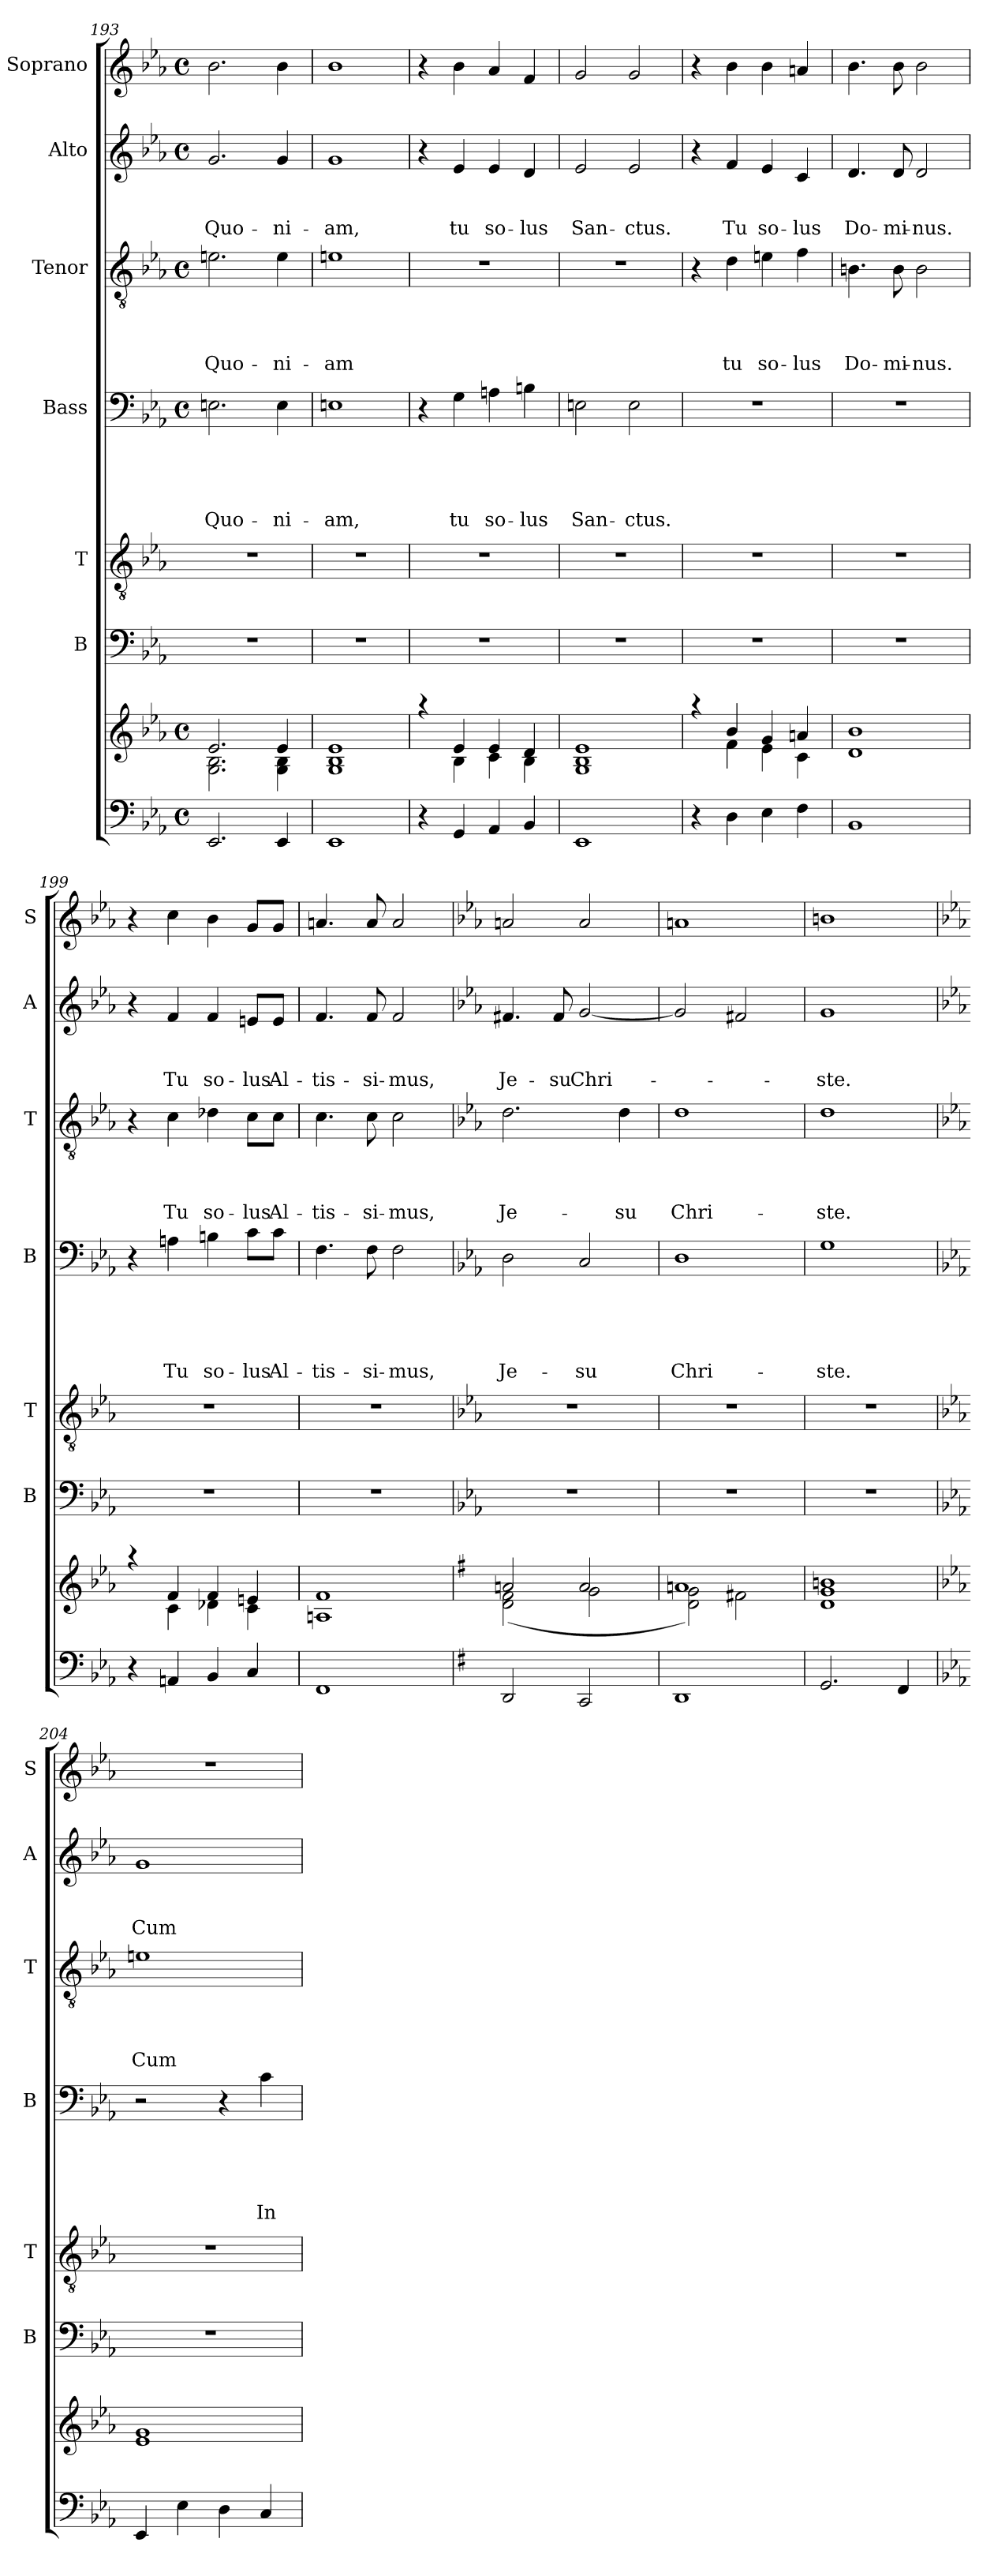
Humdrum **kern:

**kern	**kern	**kern	**kern	**kern	**text	**text	**text	**text	**text	**kern	**text	**text	**text	**text	**kern	**text	**text	**text	**kern
*part8	*part7	*part6	*part5	*part4	*part4	*part4	*part4	*part4	*part4	*part3	*part3	*part3	*part3	*part3	*part2	*part2	*part2	*part2	*part1
*staff8	*staff7	*staff6	*staff5	*staff4	*staff4	*staff4	*staff4	*staff4	*staff4	*staff3	*staff3	*staff3	*staff3	*staff3	*staff2	*staff2	*staff2	*staff2	*staff1
*	*	*I"B	*I"T	*I"Bass	*	*	*	*	*	*I"Tenor	*	*	*	*	*I"Alto	*	*	*	*I"Soprano
*	*	*I'B	*I'T	*I'B	*	*	*	*	*	*I'T	*	*	*	*	*I'A	*	*	*	*I'S
!!LO:PB:g=z
*clefF4	*clefG2	*clefF4	*clefGv2	*clefF4	*	*	*	*	*	*clefGv2	*	*	*	*	*clefG2	*	*	*	*clefG2
*k[b-e-a-]	*k[b-e-a-]	*k[b-e-a-]	*k[b-e-a-]	*k[b-e-a-]	*	*	*	*	*	*k[b-e-a-]	*	*	*	*	*k[b-e-a-]	*	*	*	*k[b-e-a-]
*E-:	*E-:	*E-:	*E-:	*E-:	*	*	*	*	*	*E-:	*	*	*	*	*E-:	*	*	*	*E-:
*M4/4	*M4/4	*	*	*M4/4	*	*	*	*	*	*M4/4	*	*	*	*	*M4/4	*	*	*	*M4/4
*met(c)	*met(c)	*	*	*met(c)	*	*	*	*	*	*met(c)	*	*	*	*	*met(c)	*	*	*	*met(c)
=193	=193	=193	=193	=193	=193	=193	=193	=193	=193	=193	=193	=193	=193	=193	=193	=193	=193	=193	=193
*	*^	*	*	*	*	*	*	*	*	*	*	*	*	*	*	*	*	*	*
!	!	!	!	!	!	!	!	!	!	!LO:LY:b	!	!	!	!	!LO:LY:b	!	!	!	!LO:LY:b	!
2.EE-/	2.e-/	2.G\ 2.B-\	1r	1r	2.E\	.	.	.	.	Quo-	2.e\	.	.	.	Quo-	2.g/	.	.	Quo-	2.b-\
!	!	!	!	!	!	!	!	!	!	!LO:LY:b	!	!	!	!	!LO:LY:b	!	!	!	!LO:LY:b	!
4EE-/	4e-/	4G\ 4B-\	.	.	4E\	.	.	.	.	-ni-	4e\	.	.	.	-ni-	4g/	.	.	-ni-	4b-\
=194	=194	=194	=194	=194	=194	=194	=194	=194	=194	=194	=194	=194	=194	=194	=194	=194	=194	=194	=194	=194
!	!	!	!	!	!	!	!	!	!	!LO:LY:b	!	!	!	!	!LO:LY:b	!	!	!	!LO:LY:b	!
*	*v	*v	*	*	*	*	*	*	*	*	*	*	*	*	*	*	*	*	*	*
1EE-	1G 1B- 1e-	1r	1r	1E	.	.	.	.	-am,	1e	.	.	.	-am	1g	.	.	-am,	1b-
=195	=195	=195	=195	=195	=195	=195	=195	=195	=195	=195	=195	=195	=195	=195	=195	=195	=195	=195	=195
*	*^	*	*	*	*	*	*	*	*	*	*	*	*	*	*	*	*	*	*
4r	4raa	4ryy	1r	1r	4r	.	.	.	.	.	1r	.	.	.	.	4r	.	.	.	4r
!	!	!	!	!	!	!	!	!	!	!LO:LY:b	!	!	!	!	!	!	!	!	!LO:LY:b	!
4GG/	4e-/	4B-\	.	.	4G\	.	.	.	.	tu	.	.	.	.	.	4e-/	.	.	tu	4b-\
!	!	!	!	!	!	!	!	!	!	!LO:LY:b	!	!	!	!	!	!	!	!	!LO:LY:b	!
4AA-/	4e-/	4c\	.	.	4A\	.	.	.	.	so-	.	.	.	.	.	4e-/	.	.	so-	4a-/
!	!	!	!	!	!	!	!	!	!	!LO:LY:b	!	!	!	!	!	!	!	!	!LO:LY:b	!
4BB-/	4d/	4B-\	.	.	4B\	.	.	.	.	-lus	.	.	.	.	.	4d/	.	.	-lus	4f/
=196	=196	=196	=196	=196	=196	=196	=196	=196	=196	=196	=196	=196	=196	=196	=196	=196	=196	=196	=196	=196
!	!	!	!	!	!	!	!	!	!	!LO:LY:b	!	!	!	!	!	!	!	!	!LO:LY:b	!
*	*v	*v	*	*	*	*	*	*	*	*	*	*	*	*	*	*	*	*	*	*
1EE-	1G 1B- 1e-	1r	1r	2E\	.	.	.	.	San-	1r	.	.	.	.	2e-/	.	.	San-	2g/
!	!	!	!	!	!	!	!	!	!LO:LY:b	!	!	!	!	!	!	!	!	!LO:LY:b	!
.	.	.	.	2E\	.	.	.	.	-ctus.	.	.	.	.	.	2e-/	.	.	-ctus.	2g/
=197	=197	=197	=197	=197	=197	=197	=197	=197	=197	=197	=197	=197	=197	=197	=197	=197	=197	=197	=197
*	*^	*	*	*	*	*	*	*	*	*	*	*	*	*	*	*	*	*	*
4r	4raa	4ryy	1r	1r	1r	.	.	.	.	.	4r	.	.	.	.	4r	.	.	.	4r
!	!	!	!	!	!	!	!	!	!	!	!	!	!	!	!LO:LY:b	!	!	!	!LO:LY:b	!
4D\	4b-/	4f\	.	.	.	.	.	.	.	.	4d\	.	.	.	tu	4f/	.	.	Tu	4b-\
!	!	!	!	!	!	!	!	!	!	!	!	!	!	!	!LO:LY:b	!	!	!	!LO:LY:b	!
4E-\	4g/	4e-\	.	.	.	.	.	.	.	.	4e\	.	.	.	so-	4e-/	.	.	so-	4b-\
!	!	!	!	!	!	!	!	!	!	!	!	!	!	!	!LO:LY:b	!	!	!	!LO:LY:b	!
4F\	4an/	4c\	.	.	.	.	.	.	.	.	4f\	.	.	.	-lus	4c/	.	.	-lus	4an/
=198	=198	=198	=198	=198	=198	=198	=198	=198	=198	=198	=198	=198	=198	=198	=198	=198	=198	=198	=198	=198
!	!	!	!	!	!	!	!	!	!	!	!	!	!	!	!LO:LY:b	!	!	!	!LO:LY:b	!
*	*v	*v	*	*	*	*	*	*	*	*	*	*	*	*	*	*	*	*	*	*
1BB-	1d 1b-	1r	1r	1r	.	.	.	.	.	4.B\	.	.	.	Do-	4.d/	.	.	Do-	4.b-\
!	!	!	!	!	!	!	!	!	!	!	!	!	!	!LO:LY:b	!	!	!	!LO:LY:b	!
.	.	.	.	.	.	.	.	.	.	8B\	.	.	.	-mi-	8d/	.	.	-mi-	8b-\
!	!	!	!	!	!	!	!	!	!	!	!	!	!	!LO:LY:b	!	!	!	!LO:LY:b	!
.	.	.	.	.	.	.	.	.	.	2B\	.	.	.	-nus.	2d/	.	.	-nus.	2b-\
!!LO:LB:g=z
=199	=199	=199	=199	=199	=199	=199	=199	=199	=199	=199	=199	=199	=199	=199	=199	=199	=199	=199	=199
*	*^	*	*	*	*	*	*	*	*	*	*	*	*	*	*	*	*	*	*
4r	4raa	4ryy	1r	1r	4r	.	.	.	.	.	4r	.	.	.	.	4r	.	.	.	4r
!	!	!	!	!	!	!	!	!	!	!LO:LY:b	!	!	!	!	!LO:LY:b	!	!	!	!LO:LY:b	!
4AAn/	4f/	4c\	.	.	4An\	.	.	.	.	Tu	4c\	.	.	.	Tu	4f/	.	.	Tu	4cc\
!	!	!	!	!	!	!	!	!	!	!LO:LY:b	!	!	!	!	!LO:LY:b	!	!	!	!LO:LY:b	!
4BB-/	4f/	4d-X\	.	.	4B\	.	.	.	.	so-	4d-X\	.	.	.	so-	4f/	.	.	so-	4b-\
!	!	!	!	!	!	!	!	!	!	!LO:LY:b	!	!	!	!	!LO:LY:b	!	!	!	!LO:LY:b	!
4C/	4en/	4c\	.	.	8c\L	.	.	.	.	-lus	8c\L	.	.	.	-lus	8en/L	.	.	-lus	8g/L
!	!	!	!	!	!	!	!	!	!	!LO:LY:b	!	!	!	!	!LO:LY:b	!	!	!	!LO:LY:b	!
.	.	.	.	.	8c\J	.	.	.	.	Al-	8c\J	.	.	.	Al-	8e/J	.	.	Al-	8g/J
*	*v	*v	*	*	*	*	*	*	*	*	*	*	*	*	*	*	*	*	*	*
=200	=200	=200	=200	=200	=200	=200	=200	=200	=200	=200	=200	=200	=200	=200	=200	=200	=200	=200	=200
!	!	!	!	!	!	!	!	!	!LO:LY:b	!	!	!	!	!LO:LY:b	!	!	!	!LO:LY:b	!
1FF	1An 1f	1r	1r	4.F\	.	.	.	.	-tis-	4.c\	.	.	.	-tis-	4.f/	.	.	-tis-	4.an/
!	!	!	!	!	!	!	!	!	!LO:LY:b	!	!	!	!	!LO:LY:b	!	!	!	!LO:LY:b	!
.	.	.	.	8F\	.	.	.	.	-si-	8c\	.	.	.	-si-	8f/	.	.	-si-	8a/
!	!	!	!	!	!	!	!	!	!LO:LY:b	!	!	!	!	!LO:LY:b	!	!	!	!LO:LY:b	!
.	.	.	.	2F\	.	.	.	.	-mus,	2c\	.	.	.	-mus,	2f/	.	.	-mus,	2a/
=201	=201	=201	=201	=201	=201	=201	=201	=201	=201	=201	=201	=201	=201	=201	=201	=201	=201	=201	=201
*k[f#]	*k[f#]	*	*	*	*	*	*	*	*	*	*	*	*	*	*	*	*	*	*
*G:	*G:	*	*	*	*	*	*	*	*	*	*	*	*	*	*	*	*	*	*
*	*^	*	*	*	*	*	*	*	*	*	*	*	*	*	*	*	*	*	*
!	!	!	!	!	!	!	!	!	!	!LO:LY:b	!	!	!	!	!LO:LY:b	!	!	!	!LO:LY:b	!
2DD/	2an/	(<2d\ 2f#\	1r	1r	2D\	.	.	.	.	Je-	2.d\	.	.	.	Je-	4.f#X/	.	.	Je-	2an/
!	!	!	!	!	!	!	!	!	!	!	!	!	!	!	!	!	!	!	!LO:LY:b	!
.	.	.	.	.	.	.	.	.	.	.	.	.	.	.	.	8f#/	.	.	-su	.
!	!	!	!	!	!	!	!	!	!	!LO:LY:b	!	!	!	!	!	!	!	!	!LO:LY:b	!
2CC/	2a/	2g\	.	.	2C/	.	.	.	.	-su	.	.	.	.	.	[<2g/	.	.	Chri-	2a/
!	!	!	!	!	!	!	!	!	!	!	!	!	!	!	!LO:LY:b	!	!	!	!	!
.	.	.	.	.	.	.	.	.	.	.	4d\	.	.	.	-su	.	.	.	.	.
=202	=202	=202	=202	=202	=202	=202	=202	=202	=202	=202	=202	=202	=202	=202	=202	=202	=202	=202	=202	=202
!	!	!	!	!	!	!	!	!	!	!LO:LY:b	!	!	!	!	!LO:LY:b	!	!	!	!	!
1DD	1an	2d\ 2g\)	1r	1r	1D	.	.	.	.	Chri-	1d	.	.	.	Chri-	2g/]	.	.	.	1an
.	.	2f#X\	.	.	.	.	.	.	.	.	.	.	.	.	.	2f#X/	.	.	.	.
=203	=203	=203	=203	=203	=203	=203	=203	=203	=203	=203	=203	=203	=203	=203	=203	=203	=203	=203	=203	=203
!	!	!	!	!	!	!	!	!	!	!LO:LY:b	!	!	!	!	!LO:LY:b	!	!	!	!LO:LY:b	!
*	*v	*v	*	*	*	*	*	*	*	*	*	*	*	*	*	*	*	*	*	*
2.GG/	1d 1g 1bn	1r	1r	1G	.	.	.	.	-ste.	1d	.	.	.	-ste.	1g	.	.	-ste.	1bn
4FF#/	.	.	.	.	.	.	.	.	.	.	.	.	.	.	.	.	.	.	.
!!LO:PB:g=z
=204	=204	=204	=204	=204	=204	=204	=204	=204	=204	=204	=204	=204	=204	=204	=204	=204	=204	=204	=204
*k[b-e-a-]	*k[b-e-a-]	*	*	*	*	*	*	*	*	*	*	*	*	*	*	*	*	*	*
*E-:	*E-:	*	*	*	*	*	*	*	*	*	*	*	*	*	*	*	*	*	*
!	!	!	!	!	!	!	!	!	!	!	!	!	!	!LO:LY:b	!	!	!	!LO:LY:b	!
4EE-/	1e- 1g	1r	1r	2r	.	.	.	.	.	1e	.	.	.	Cum	1g	.	.	Cum	1r
4E-\	.	.	.	.	.	.	.	.	.	.	.	.	.	.	.	.	.	.	.
4D\	.	.	.	4r	.	.	.	.	.	.	.	.	.	.	.	.	.	.	.
!	!	!	!	!	!	!	!	!	!LO:LY:b	!	!	!	!	!	!	!	!	!	!
4C/	.	.	.	4c\	.	.	.	.	In	.	.	.	.	.	.	.	.	.	.
=	=	=	=	=	=	=	=	=	=	=	=	=	=	=	=	=	=	=	=
*-	*-	*-	*-	*-	*-	*-	*-	*-	*-	*-	*-	*-	*-	*-	*-	*-	*-	*-	*-
